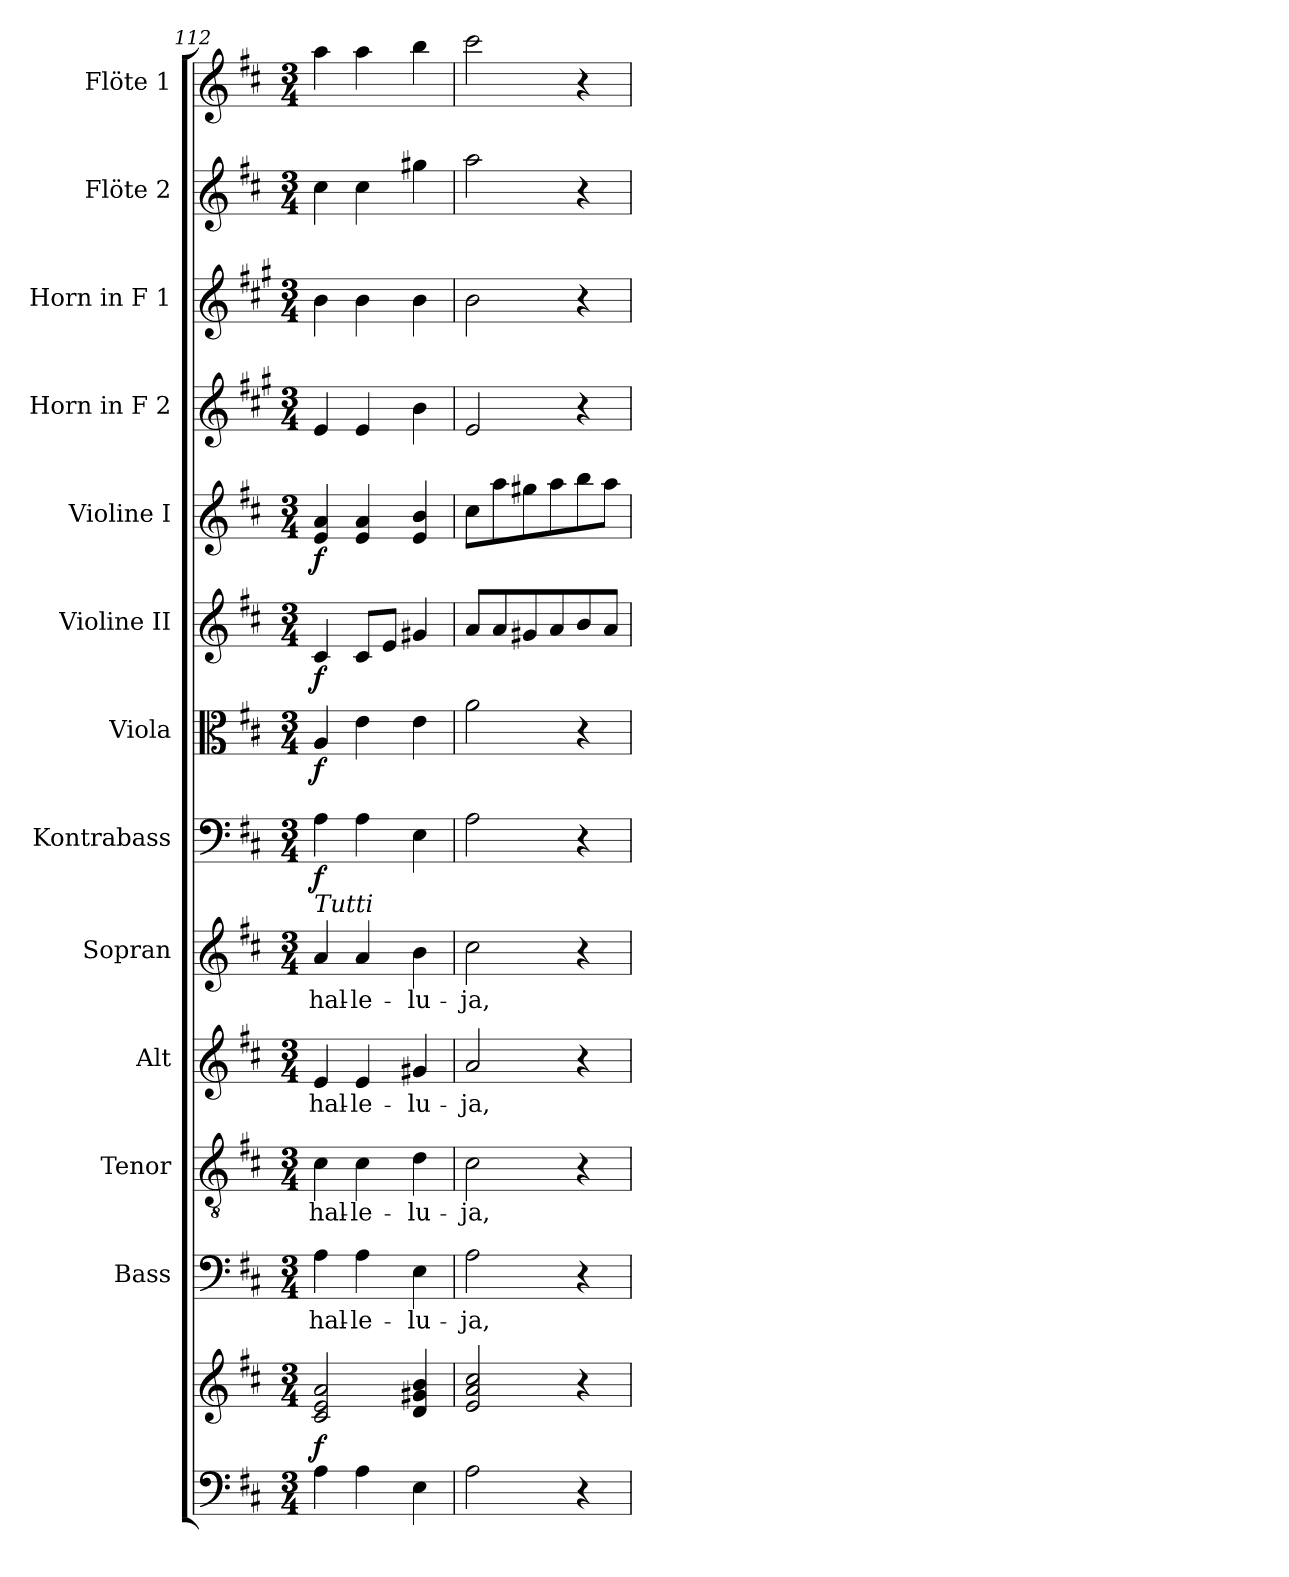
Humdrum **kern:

**kern	**kern	**dynam	**kern	**text	**kern	**text	**kern	**text	**kern	**text	**kern	**dynam	**kern	**dynam	**kern	**dynam	**kern	**dynam	**kern	**kern	**kern	**kern
*part13	*part13	*part13	*part12	*part12	*part11	*part11	*part10	*part10	*part9	*part9	*part8	*part8	*part7	*part7	*part6	*part6	*part5	*part5	*part4	*part3	*part2	*part1
*staff14	*staff13	*staff13/14	*staff12	*staff12	*staff11	*staff11	*staff10	*staff10	*staff9	*staff9	*staff8	*staff8	*staff7	*staff7	*staff6	*staff6	*staff5	*staff5	*staff4	*staff3	*staff2	*staff1
*	*	*	*I"Bass	*	*I"Tenor	*	*I"Alt	*	*I"Sopran	*	*I"Kontrabass	*	*I"Viola	*	*I"Violine II	*	*I"Violine I	*	*I"Horn in F 2	*I"Horn in F 1	*I"Flöte 2	*I"Flöte 1
*	*	*	*I'B.	*	*I'T.	*	*I'A.	*	*I'S.	*	*I'Kb.	*	*I'Vla.	*	*I'Vl. II	*	*I'Vl. I	*	*I'Hrn. F 2	*I'Hrn. F 1	*I'Fl. 2	*I'Fl. 1
*clefF4	*clefG2	*	*clefF4	*	*clefGv2	*	*clefG2	*	*clefG2	*	*clefF4	*	*clefC3	*	*clefG2	*	*clefG2	*	*clefG2	*clefG2	*clefG2	*clefG2
*	*	*	*	*	*	*	*	*	*	*	*ITrd7c12	*	*	*	*	*	*	*	*ITrd4c7	*ITrd4c7	*	*
*k[f#c#]	*k[f#c#]	*	*k[f#c#]	*	*k[f#c#]	*	*k[f#c#]	*	*k[f#c#]	*	*k[f#c#]	*	*k[f#c#]	*	*k[f#c#]	*	*k[f#c#]	*	*k[f#c#]	*k[f#c#]	*k[f#c#]	*k[f#c#]
*D:	*D:	*	*D:	*	*D:	*	*D:	*	*D:	*	*D:	*	*D:	*	*D:	*	*D:	*	*D:	*D:	*D:	*D:
*M3/4	*M3/4	*	*M3/4	*	*M3/4	*	*M3/4	*	*M3/4	*	*M3/4	*	*M3/4	*	*M3/4	*	*M3/4	*	*M3/4	*M3/4	*M3/4	*M3/4
=112	=112	=112	=112	=112	=112	=112	=112	=112	=112	=112	=112	=112	=112	=112	=112	=112	=112	=112	=112	=112	=112	=112
!	!	!	!	!	!	!	!	!	!LO:TX:a:i:t=Tutti	!	!	!	!	!	!	!	!	!	!	!	!	!
!	!	!LO:DY:a=2	!	!LO:LY:b	!	!LO:LY:b	!	!LO:LY:b	!	!LO:LY:b	!	!LO:DY:b	!	!LO:DY:b	!	!LO:DY:b	!	!LO:DY:b	!	!	!	!
4A\	2c#/ 2e/ 2a/	f	4A\	hal-	4c#\	hal-	4e/	hal-	4a/	hal-	4AA\	f	4A/	f	4c#/	f	4e/ 4a/	f	4A/	4e\	4cc#\	4aa\
!	!	!	!	!LO:LY:b	!	!LO:LY:b	!	!LO:LY:b	!	!LO:LY:b	!	!	!	!	!	!	!	!	!	!	!	!
4A\	.	.	4A\	-le-	4c#\	-le-	4e/	-le-	4a/	-le-	4AA\	.	4e\	.	8c#/L	.	4e/ 4a/	.	4A/	4e\	4cc#\	4aa\
.	.	.	.	.	.	.	.	.	.	.	.	.	.	.	8e/J	.	.	.	.	.	.	.
!	!	!	!	!LO:LY:b	!	!LO:LY:b	!	!LO:LY:b	!	!LO:LY:b	!	!	!	!	!	!	!	!	!	!	!	!
4E\	4d/ 4g#X/ 4b/	.	4E\	-lu-	4d\	-lu-	4g#X/	-lu-	4b\	-lu-	4EE\	.	4e\	.	4g#X/	.	4e/ 4b/	.	4e\	4e\	4gg#X\	4bb\
=113	=113	=113	=113	=113	=113	=113	=113	=113	=113	=113	=113	=113	=113	=113	=113	=113	=113	=113	=113	=113	=113	=113
!	!	!	!	!LO:LY:b	!	!LO:LY:b	!	!LO:LY:b	!	!LO:LY:b	!	!	!	!	!	!	!	!	!	!	!	!
2A\	2e/ 2a/ 2cc#/	.	2A\	-ja,	2c#\	-ja,	2a/	-ja,	2cc#\	-ja,	2AA\	.	2a\	.	8a/L	.	8cc#\L	.	2A/	2e\	2aa\	2ccc#\
.	.	.	.	.	.	.	.	.	.	.	.	.	.	.	8a/	.	8aa\	.	.	.	.	.
.	.	.	.	.	.	.	.	.	.	.	.	.	.	.	8g#X/	.	8gg#X\	.	.	.	.	.
.	.	.	.	.	.	.	.	.	.	.	.	.	.	.	8a/	.	8aa\	.	.	.	.	.
4r	4r	.	4r	.	4r	.	4r	.	4r	.	4r	.	4r	.	8b/	.	8bb\	.	4r	4r	4r	4r
.	.	.	.	.	.	.	.	.	.	.	.	.	.	.	8a/J	.	8aa\J	.	.	.	.	.
=	=	=	=	=	=	=	=	=	=	=	=	=	=	=	=	=	=	=	=	=	=	=
*-	*-	*-	*-	*-	*-	*-	*-	*-	*-	*-	*-	*-	*-	*-	*-	*-	*-	*-	*-	*-	*-	*-
